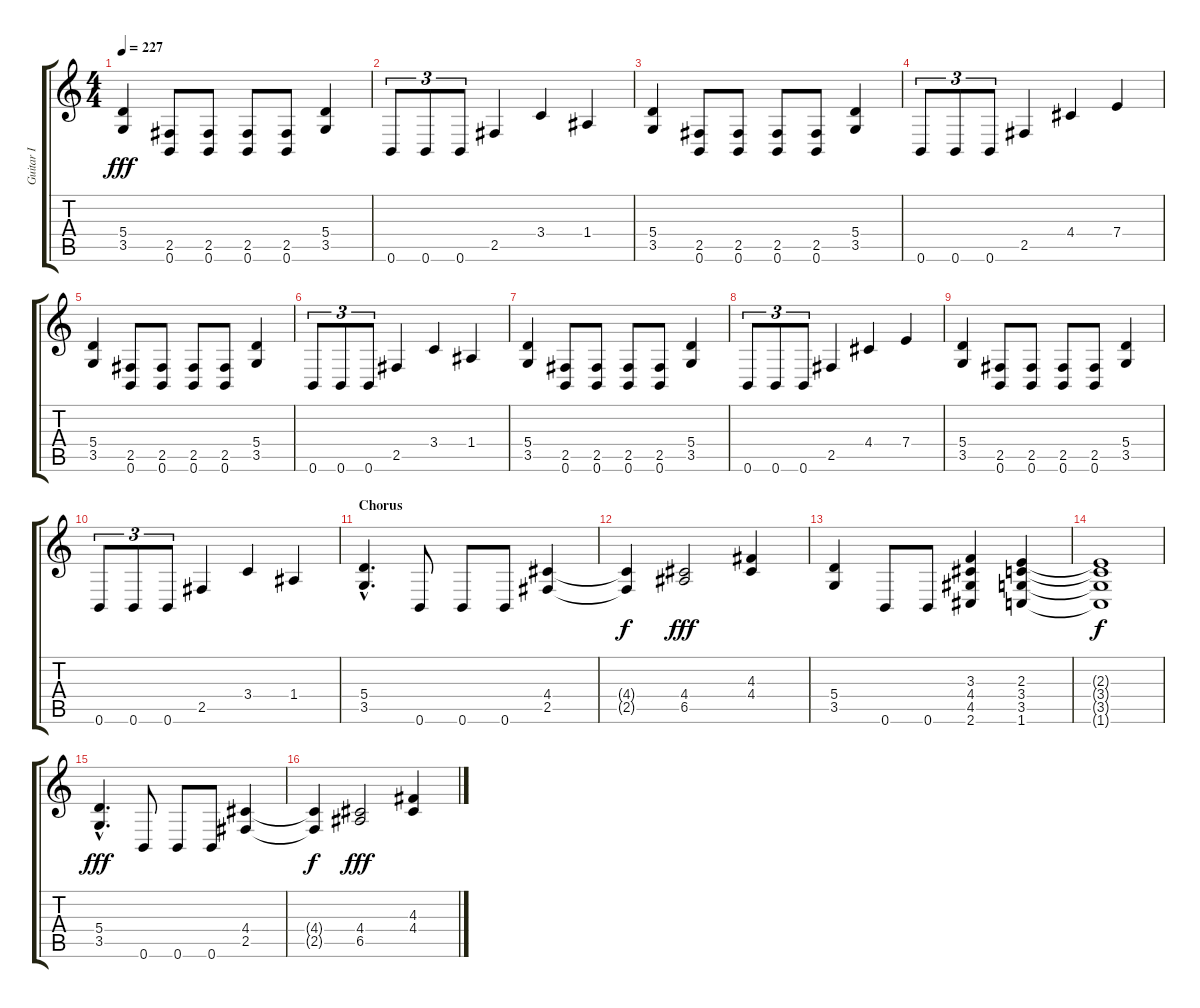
\track ("Guitar I" "Guitar I") {instrument distortionguitar}
\staff {score tabs}
\tuning (B3 Gb3 D3 A2 E2 B1) {hide}
\ts (4 4)
\tempo 227
\clef g2
\ks c
(5.4 3.5).4{dy fff} (2.5 0.6).8 (2.5 0.6).8 (2.5 0.6).8 (2.5 0.6).8 (5.4 3.5).4 |
0.6.8{tu (3 2)} 0.6.8{tu (3 2)} 0.6.8{tu (3 2)} 2.5.4 3.4.4 1.4.4 |
(5.4 3.5).4 (2.5 0.6).8 (2.5 0.6).8 (2.5 0.6).8 (2.5 0.6).8 (5.4 3.5).4 |
0.6.8{tu (3 2)} 0.6.8{tu (3 2)} 0.6.8{tu (3 2)} 2.5.4 4.4.4 7.4.4 |
(5.4 3.5).4 (2.5 0.6).8 (2.5 0.6).8 (2.5 0.6).8 (2.5 0.6).8 (5.4 3.5).4 |
0.6.8{tu (3 2)} 0.6.8{tu (3 2)} 0.6.8{tu (3 2)} 2.5.4 3.4.4 1.4.4 |
(5.4 3.5).4 (2.5 0.6).8 (2.5 0.6).8 (2.5 0.6).8 (2.5 0.6).8 (5.4 3.5).4 |
0.6.8{tu (3 2)} 0.6.8{tu (3 2)} 0.6.8{tu (3 2)} 2.5.4 4.4.4 7.4.4 |
(5.4 3.5).4 (2.5 0.6).8 (2.5 0.6).8 (2.5 0.6).8 (2.5 0.6).8 (5.4 3.5).4 |
0.6.8{tu (3 2)} 0.6.8{tu (3 2)} 0.6.8{tu (3 2)} 2.5.4 3.4.4 1.4.4 |
\section ("" "Chorus")
(5.4{hac} 3.5{hac}).4{d} 0.6.8 0.6.8 0.6.8 (4.4 2.5).4 |
(4.4{t} 2.5{t}).4{dy f} (4.4 6.5).2{dy fff} (4.3 4.4).4 |
(5.4 3.5).4 0.6.8 0.6.8 (3.3 4.4 4.5 2.6).4 (2.3 3.4 3.5 1.6).4 |
(2.3{t} 3.4{t} 3.5{t} 1.6{t}).1{dy f} |
(5.4{hac} 3.5{hac}).4{d dy fff} 0.6.8 0.6.8 0.6.8 (4.4 2.5).4 |
(4.4{t} 2.5{t}).4{dy f} (4.4 6.5).2{dy fff} (4.3 4.4).4
